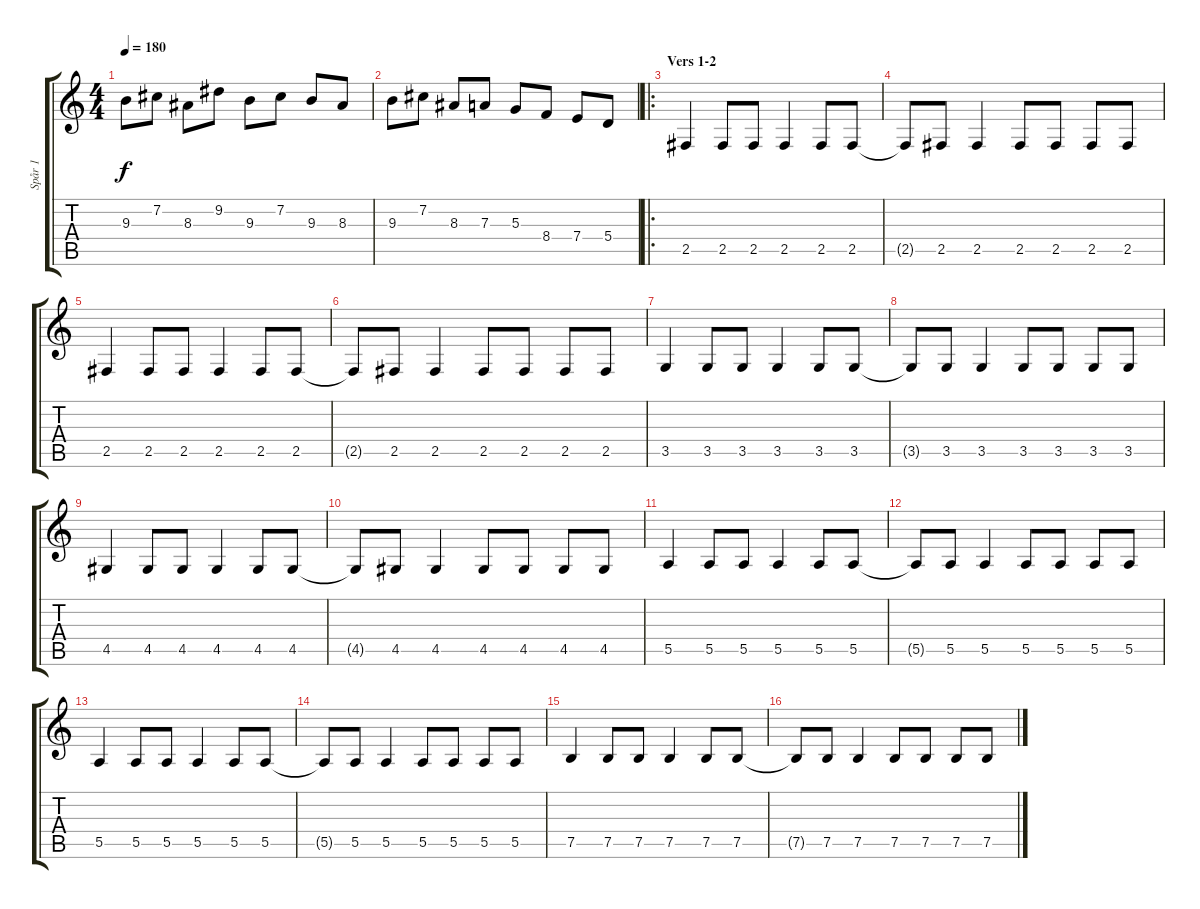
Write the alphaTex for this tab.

\track ("Spår 1" "Spår 1") {instrument overdrivenguitar}
\staff {score tabs}
\tuning (B3 Gb3 D3 A2 E2 B1) {hide}
\ts (4 4)
\tempo 180
\clef g2
\ks c
9.3.8{dy f} 7.2.8 8.3.8 9.2.8 9.3.8 7.2.8 9.3.8 8.3.8 |
9.3.8 7.2.8 8.3.8 7.3.8 5.3.8 8.4.8 7.4.8 5.4.8 |
\ro
\section ("" "Vers 1-2")
2.5.4{volume 13} 2.5.8 2.5.8 2.5.4 2.5.8 2.5.8 |
2.5{t}.8 2.5.8 2.5.4 2.5.8 2.5.8 2.5.8 2.5.8 |
2.5.4 2.5.8 2.5.8 2.5.4 2.5.8 2.5.8 |
2.5{t}.8 2.5.8 2.5.4 2.5.8 2.5.8 2.5.8 2.5.8 |
3.5.4 3.5.8 3.5.8 3.5.4 3.5.8 3.5.8 |
3.5{t}.8 3.5.8 3.5.4 3.5.8 3.5.8 3.5.8 3.5.8 |
4.5.4 4.5.8 4.5.8 4.5.4 4.5.8 4.5.8 |
4.5{t}.8 4.5.8 4.5.4 4.5.8 4.5.8 4.5.8 4.5.8 |
5.5.4 5.5.8 5.5.8 5.5.4 5.5.8 5.5.8 |
5.5{t}.8 5.5.8 5.5.4 5.5.8 5.5.8 5.5.8 5.5.8 |
5.5.4 5.5.8 5.5.8 5.5.4 5.5.8 5.5.8 |
5.5{t}.8 5.5.8 5.5.4 5.5.8 5.5.8 5.5.8 5.5.8 |
7.5.4 7.5.8 7.5.8 7.5.4 7.5.8 7.5.8 |
7.5{t}.8 7.5.8 7.5.4 7.5.8 7.5.8 7.5.8 7.5.8
